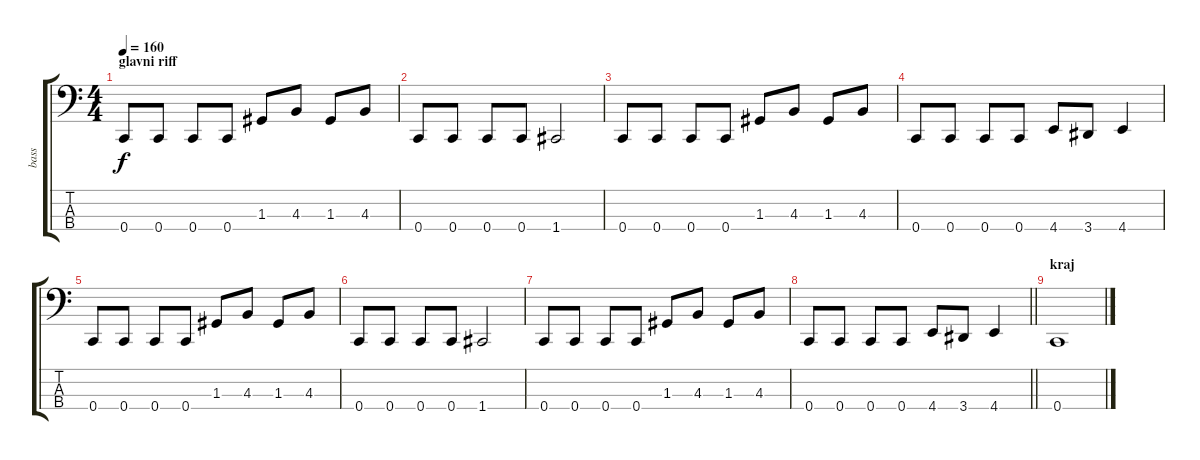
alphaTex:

\track ("bass" "bass") {instrument electricbasspick}
\staff {score tabs}
\tuning (F2 C2 G1 C1) {hide}
\ts (4 4)
\section ("" "glavni riff")
\tempo 160
\clef f4
\ks c
0.4.8{dy f} 0.4.8 0.4.8 0.4.8 1.3.8 4.3.8 1.3.8 4.3.8 |
0.4.8 0.4.8 0.4.8 0.4.8 1.4.2 |
0.4.8 0.4.8 0.4.8 0.4.8 1.3.8 4.3.8 1.3.8 4.3.8 |
0.4.8 0.4.8 0.4.8 0.4.8 4.4.8 3.4.8 4.4.4 |
0.4.8 0.4.8 0.4.8 0.4.8 1.3.8 4.3.8 1.3.8 4.3.8 |
0.4.8 0.4.8 0.4.8 0.4.8 1.4.2 |
0.4.8 0.4.8 0.4.8 0.4.8 1.3.8 4.3.8 1.3.8 4.3.8 |
\barLineRight lightlight
0.4.8 0.4.8 0.4.8 0.4.8 4.4.8 3.4.8 4.4.4 |
\section ("" "kraj")
0.4.1
